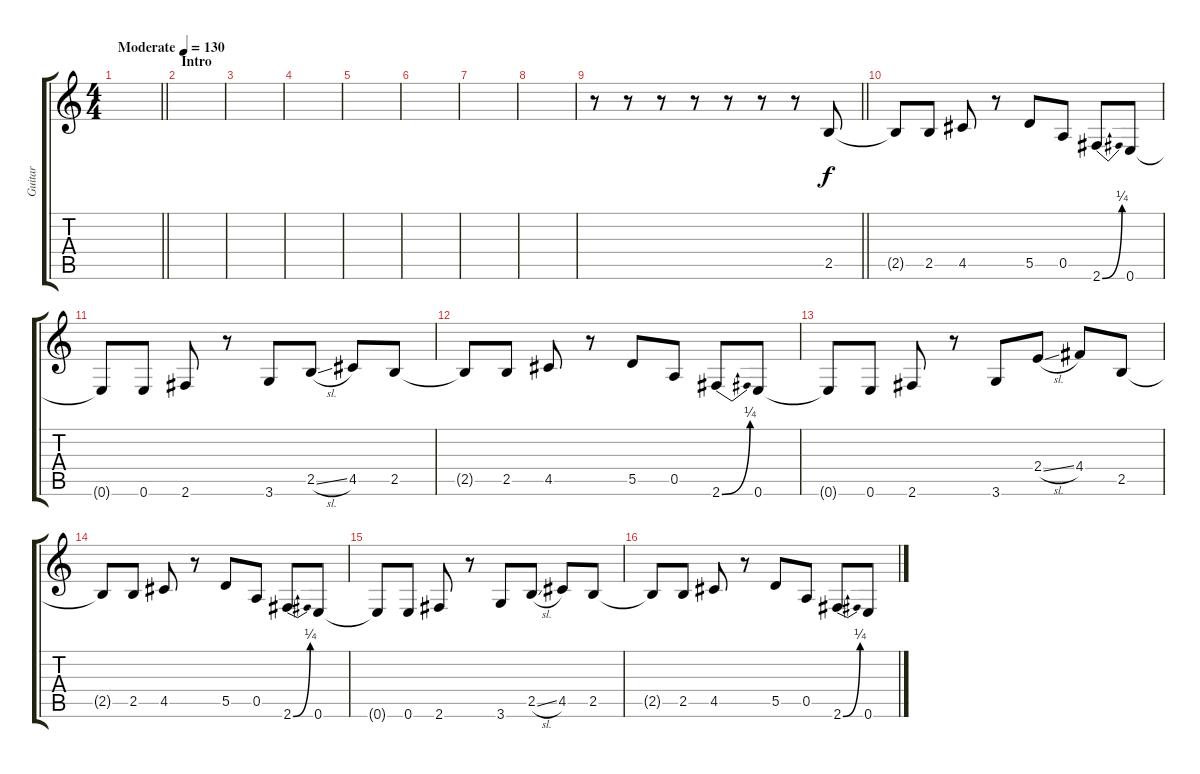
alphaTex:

\track ("Guitar" "Guitar") {instrument acousticguitarsteel}
\staff {score tabs}
\tuning (E4 B3 G3 D3 A2 E2) {hide}
\ts (4 4)
\tempo (130 "Moderate")
\clef g2
\barLineRight lightlight
\ks c
|
\section ("" "Intro")
|
|
|
|
|
|
|
\barLineRight lightlight
r.8 r.8 r.8 r.8 r.8 r.8 r.8 2.5.8 |
2.5{t}.8 2.5.8 4.5.8 r.8 5.5.8 0.5.8 2.6{be (bend 0 0 60 1)}.8 0.6.8 |
0.6{t}.8 0.6.8 2.6.8 r.8 3.6.8 2.5{sl}.8 4.5.8 2.5.8 |
2.5{t}.8 2.5.8 4.5.8 r.8 5.5.8 0.5.8 2.6{be (bend 0 0 60 1)}.8 0.6.8 |
0.6{t}.8 0.6.8 2.6.8 r.8 3.6.8 2.4{sl}.8 4.4.8 2.5.8 |
2.5{t}.8 2.5.8 4.5.8 r.8 5.5.8 0.5.8 2.6{be (bend 0 0 60 1)}.8 0.6.8 |
0.6{t}.8 0.6.8 2.6.8 r.8 3.6.8 2.5{sl}.8 4.5.8 2.5.8 |
2.5{t}.8 2.5.8 4.5.8 r.8 5.5.8 0.5.8 2.6{be (bend 0 0 60 1)}.8 0.6.8
